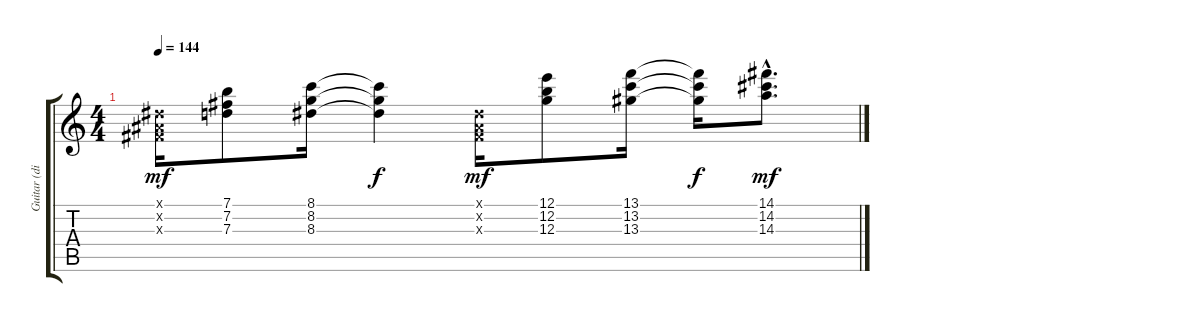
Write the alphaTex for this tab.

\track ("Guitar (dist.)" "Guitar (di") {instrument distortionguitar}
\staff {score tabs}
\tuning (E4 B3 G3 D3 A2 E2) {hide}
\ts (4 4)
\tempo 144
\clef g2
\ks c
(-1.1{x} -1.2{x} -1.3{x}).16{dy mf} (7.1 7.2 7.3).8 (8.1 8.2 8.3).16 (8.1{t} 8.2{t} 8.3{t}).4{dy f} (-1.1{x} -1.2{x} -1.3{x}).16{dy mf} (12.1 12.2 12.3).8 (13.1 13.2 13.3).16 (13.1{t} 13.2{t} 13.3{t}).16{dy f} (14.1{hac} 14.2{hac} 14.3{hac}).8{d dy mf}
